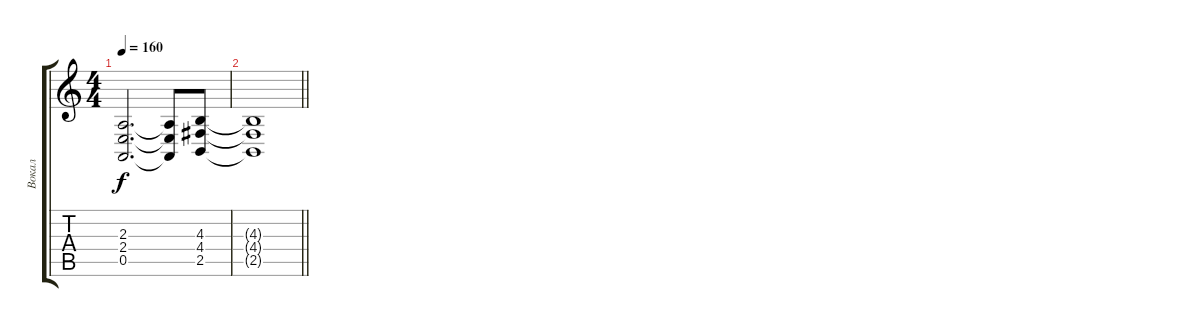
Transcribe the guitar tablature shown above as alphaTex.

\track ("Вокал" "Вокал") {instrument lead2sawtooth}
\staff {score tabs}
\tuning (E4 B3 G3 D3 A2 E2) {hide}
\ts (4 4)
\tempo 160
\clef g2
\ks c
(2.3 2.4 0.5).2{d dy f} (2.3{t} 2.4{t} 0.5{t}).8 (4.3 4.4 2.5).8 |
\barLineRight lightlight
(4.3{t} 4.4{t} 2.5{t}).1
